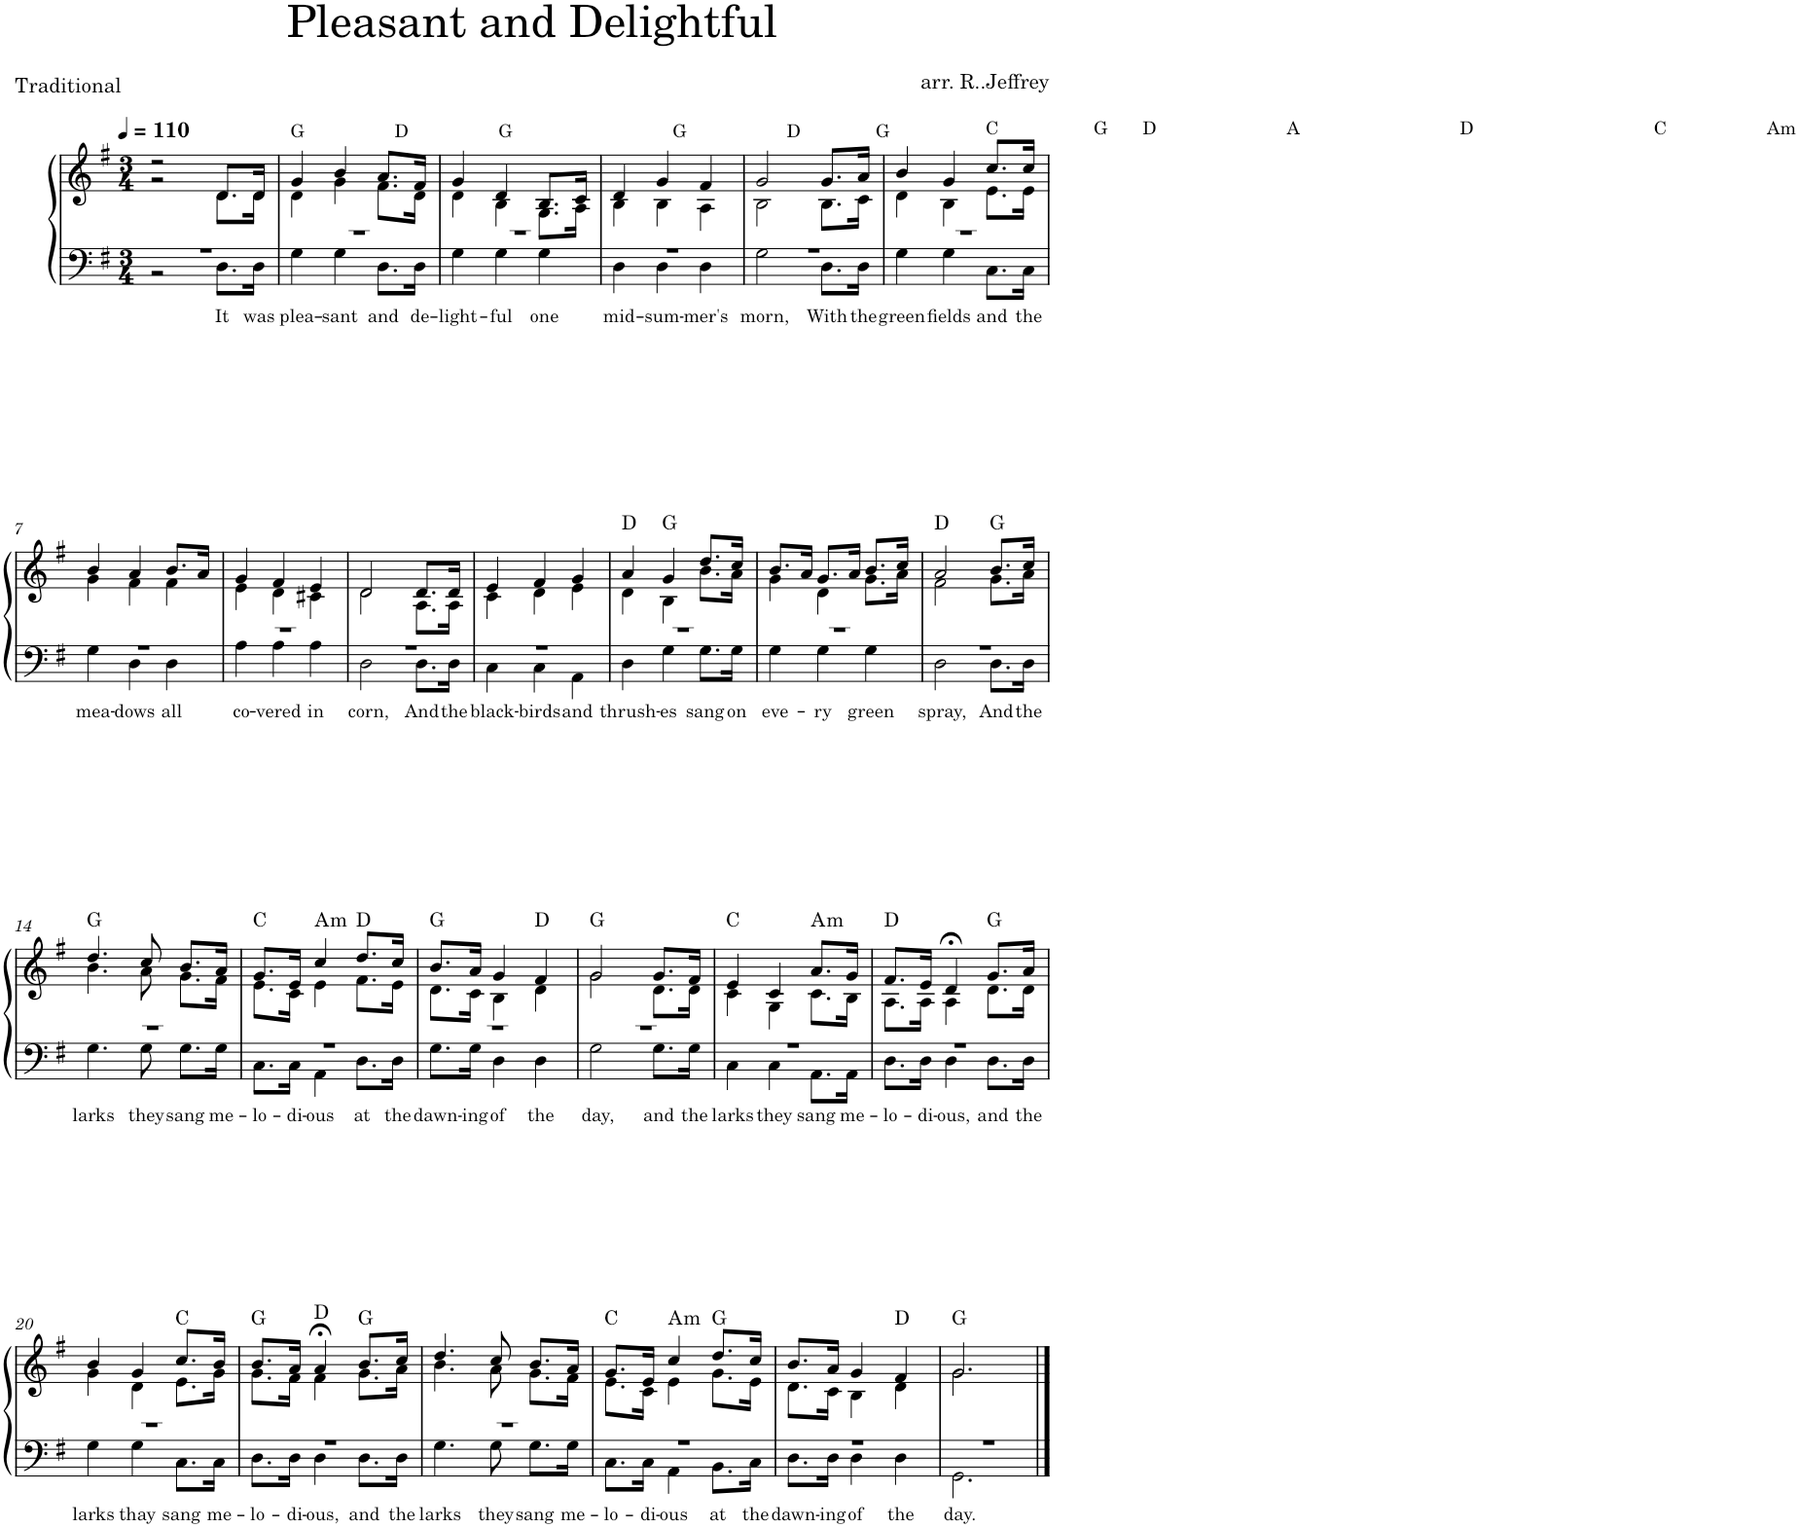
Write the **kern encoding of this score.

**kern	**text	**kern	**harte
*part1	*part1	*part1	*part1
*staff2	*staff2	*staff1	*
*I"Piano	*	*	*
*I'Pno.	*	*	*
*clefF4	*	*clefG2	*
*k[f#]	*	*k[f#]	*
*M3/4	*	*M3/4	*
*MM110	*	*MM110	*
=1	=1	=1	=1
*^	*	*^	*
2.r	2r	.	2r	2r	.
!	!	!LO:LY:b	!	!	!
.	8.D\L	It	8.d/L	8.d\L	.
!	!	!LO:LY:b	!	!	!
.	16D\Jk	was	16d/Jk	16d\Jk	.
=2	=2	=2	=2	=2	=2
!	!	!	!LO:TX:a:t=G                  D                  G                                G                    D               G	!	!
!	!	!LO:LY:b	!	!	!
2.r	4G\	plea-	4g/	4d\	.
!	!	!LO:LY:b	!	!	!
.	4G\	-sant	4b/	4g\	.
!	!	!LO:LY:b	!	!	!
.	8.D\L	and	8.a/L	8.f#\L	.
!	!	!LO:LY:b	!	!	!
.	16D\Jk	de-	16f#/Jk	16d\Jk	.
=3	=3	=3	=3	=3	=3
!	!	!LO:LY:b	!	!	!
2.r	4G\	-light-	4g/	4d\	.
!	!	!LO:LY:b	!	!	!
.	4G\	-ful	4d/	4B\	.
!	!	!LO:LY:b	!	!	!
.	4G\	one	8.B/L	8.G\L	.
.	.	.	16c/Jk	16A\Jk	.
=4	=4	=4	=4	=4	=4
!	!	!LO:LY:b	!	!	!
2.r	4D\	mid-	4d/	4B\	.
!	!	!LO:LY:b	!	!	!
.	4D\	-sum-	4g/	4B\	.
!	!	!LO:LY:b	!	!	!
.	4D\	-mer's	4f#/	4A\	.
=5	=5	=5	=5	=5	=5
!	!	!LO:LY:b	!	!	!
2.r	2G\	morn,	2g/	2B\	.
!	!	!LO:LY:b	!	!	!
.	8.D\L	With	8.g/L	8.B\L	.
!	!	!LO:LY:b	!	!	!
.	16D\Jk	the	16a/Jk	16c\Jk	.
=6	=6	=6	=6	=6	=6
!	!	!LO:LY:b	!	!	!
2.r	4G\	green	4b/	4d\	.
!	!	!LO:LY:b	!	!	!
.	4G\	fields	4g/	4B\	.
!	!	!	!LO:TX:a:t=C                   G       D                          A                                D                                    C                    Am	!	!
!	!	!LO:LY:b	!	!	!
.	8.C\L	and	8.cc/L	8.e\L	.
!	!	!LO:LY:b	!	!	!
.	16C\Jk	the	16cc/Jk	16e\Jk	.
!!LO:LB:g=z	!!
=7	=7	=7	=7	=7	=7
!	!	!LO:LY:b	!	!	!
2.r	4G\	mea-	4b/	4g\	.
!	!	!LO:LY:b	!	!	!
.	4D\	-dows	4a/	4f#\	.
!	!	!LO:LY:b	!	!	!
.	4D\	all	8.b/L	4f#\	.
.	.	.	16a/Jk	.	.
=8	=8	=8	=8	=8	=8
!	!	!LO:LY:b	!	!	!
2.r	4A\	co-	4g/	4e\	.
!	!	!LO:LY:b	!	!	!
.	4A\	-vered	4f#/	4d\	.
!	!	!LO:LY:b	!	!	!
.	4A\	in	4e/	4c#X\	.
=9	=9	=9	=9	=9	=9
!	!	!LO:LY:b	!	!	!
2.r	2D\	corn,	2d/	2d\	.
!	!	!LO:LY:b	!	!	!
.	8.D\L	And	8.d/L	8.A\L	.
!	!	!LO:LY:b	!	!	!
.	16D\Jk	the	16d/Jk	16A\Jk	.
=10	=10	=10	=10	=10	=10
!	!	!LO:LY:b	!	!	!
2.r	4C\	black-	4e/	4c\	.
!	!	!LO:LY:b	!	!	!
.	4C\	-birds	4f#/	4d\	.
!	!	!LO:LY:b	!	!	!
.	4AA\	and	4g/	4e\	.
=11	=11	=11	=11	=11	=11
!	!	!LO:LY:b	!	!	!
2.r	4D\	thrush-	4a/	4d\	D:maj
!	!	!LO:LY:b	!	!	!
.	4G\	-es	4g/	4B\	G:maj
!	!	!LO:LY:b	!	!	!
.	8.G\L	sang	8.dd/L	8.b\L	.
!	!	!LO:LY:b	!	!	!
.	16G\Jk	on	16cc/Jk	16a\Jk	.
=12	=12	=12	=12	=12	=12
!	!	!LO:LY:b	!	!	!
2.r	4G\	eve-	8.b/L	4g\	.
.	.	.	16a/Jk	.	.
!	!	!LO:LY:b	!	!	!
.	4G\	-ry	8.g/L	4d\	.
.	.	.	16a/Jk	.	.
!	!	!LO:LY:b	!	!	!
.	4G\	green	8.b/L	8.g\L	.
.	.	.	16cc/Jk	16a\Jk	.
=13	=13	=13	=13	=13	=13
!	!	!LO:LY:b	!	!	!
2.r	2D\	spray,	2a/	2f#\	D:maj
!	!	!LO:LY:b	!	!	!
.	8.D\L	And	8.b/L	8.g\L	G:maj
!	!	!LO:LY:b	!	!	!
.	16D\Jk	the	16cc/Jk	16a\Jk	.
!!LO:LB:g=z	!!
=14	=14	=14	=14	=14	=14
!	!	!LO:LY:b	!	!	!
2.r	4.G\	larks	4.dd/	4.b\	G:maj
!	!	!LO:LY:b	!	!	!
.	8G\	they	8cc/	8a\	.
!	!	!LO:LY:b	!	!	!
.	8.G\L	sang	8.b/L	8.g\L	.
!	!	!LO:LY:b	!	!	!
.	16G\Jk	me-	16a/Jk	16f#\Jk	.
=15	=15	=15	=15	=15	=15
!	!	!LO:LY:b	!	!	!
2.r	8.C\L	-lo-	8.g/L	8.e\L	C:maj
!	!	!LO:LY:b	!	!	!
.	16C\Jk	di-	16e/Jk	16c\Jk	.
!	!	!LO:LY:b	!	!	!LO:H:kt=m
.	4AA\	-ous	4cc/	4e\	A:min
!	!	!LO:LY:b	!	!	!
.	8.D\L	at	8.dd/L	8.f#\L	D:maj
!	!	!LO:LY:b	!	!	!
.	16D\Jk	the	16cc/Jk	16e\Jk	.
=16	=16	=16	=16	=16	=16
!	!	!LO:LY:b	!	!	!
2.r	8.G\L	dawn-	8.b/L	8.d\L	G:maj
!	!	!LO:LY:b	!	!	!
.	16G\Jk	-ing	16a/Jk	16c\Jk	.
!	!	!LO:LY:b	!	!	!
.	4D\	of	4g/	4B\	.
!	!	!LO:LY:b	!	!	!
.	4D\	the	4f#/	4d\	D:maj
=17	=17	=17	=17	=17	=17
!	!	!LO:LY:b	!	!	!
2.r	2G\	day,	2g/	2g\	G:maj
!	!	!LO:LY:b	!	!	!
.	8.G\L	and	8.g/L	8.d\L	.
!	!	!LO:LY:b	!	!	!
.	16G\Jk	the	16f#/Jk	16d\Jk	.
=18	=18	=18	=18	=18	=18
!	!	!LO:LY:b	!	!	!
2.r	4C\	larks	4e/	4c\	C:maj
!	!	!LO:LY:b	!	!	!
.	4C\	they	4c/	4G\	.
!	!	!LO:LY:b	!	!	!LO:H:kt=m
.	8.AA\L	sang	8.a/L	8.c\L	A:min
!	!	!LO:LY:b	!	!	!
.	16AA\Jk	me-	16g/Jk	16B\Jk	.
=19	=19	=19	=19	=19	=19
!	!	!LO:LY:b	!	!	!
2.r	8.D\L	lo-	8.f#/L	8.A\L	D:maj
!	!	!LO:LY:b	!	!	!
.	16D\Jk	-di-	16e/Jk	16A\Jk	.
!	!	!LO:LY:b	!	!	!
.	4D\	-ous,	4d;</	4A\	.
!	!	!LO:LY:b	!	!	!
.	8.D\L	and	8.g/L	8.d\L	G:maj
!	!	!LO:LY:b	!	!	!
.	16D\Jk	the	16a/Jk	16d\Jk	.
!!LO:LB:g=z	!!
=20	=20	=20	=20	=20	=20
!	!	!LO:LY:b	!	!	!
2.r	4G\	larks	4b/	4g\	.
!	!	!LO:LY:b	!	!	!
.	4G\	thay	4g/	4d\	.
!	!	!LO:LY:b	!	!	!
.	8.C\L	sang	8.cc/L	8.e\L	C:maj
!	!	!LO:LY:b	!	!	!
.	16C\Jk	me-	16b/Jk	16g\Jk	.
=21	=21	=21	=21	=21	=21
!	!	!LO:LY:b	!	!	!
2.r	8.D\L	-lo-	8.b/L	8.g\L	G:maj
!	!	!LO:LY:b	!	!	!
.	16D\Jk	-di-	16a/Jk	16f#\Jk	.
!	!	!LO:LY:b	!	!	!
.	4D\	-ous,	4a;</	4f#\	D:maj
!	!	!LO:LY:b	!	!	!
.	8.D\L	and	8.b/L	8.g\L	G:maj
!	!	!LO:LY:b	!	!	!
.	16D\Jk	the	16cc/Jk	16a\Jk	.
=22	=22	=22	=22	=22	=22
!	!	!LO:LY:b	!	!	!
2.r	4.G\	larks	4.dd/	4.b\	.
!	!	!LO:LY:b	!	!	!
.	8G\	they	8cc/	8a\	.
!	!	!LO:LY:b	!	!	!
.	8.G\L	sang	8.b/L	8.g\L	.
!	!	!LO:LY:b	!	!	!
.	16G\Jk	me-	16a/Jk	16f#\Jk	.
=23	=23	=23	=23	=23	=23
!	!	!LO:LY:b	!	!	!
2.r	8.C\L	-lo-	8.g/L	8.e\L	C:maj
!	!	!LO:LY:b	!	!	!
.	16C\Jk	-di-	16e/Jk	16c\Jk	.
!	!	!LO:LY:b	!	!	!LO:H:kt=m
.	4AA\	-ous	4cc/	4e\	A:min
!	!	!LO:LY:b	!	!	!
.	8.BB\L	at	8.dd/L	8.g\L	G:maj
!	!	!LO:LY:b	!	!	!
.	16C\Jk	the	16cc/Jk	16e\Jk	.
=24	=24	=24	=24	=24	=24
!	!	!LO:LY:b	!	!	!
2.r	8.D\L	dawn-	8.b/L	8.d\L	.
!	!	!LO:LY:b	!	!	!
.	16D\Jk	-ing	16a/Jk	16c\Jk	.
!	!	!LO:LY:b	!	!	!
.	4D\	of	4g/	4B\	.
!	!	!LO:LY:b	!	!	!
.	4D\	the	4f#/	4d\	D:maj
=25	=25	=25	=25	=25	=25
!	!	!LO:LY:b	!	!	!
2.r	2.GG\	day.	2.g/	2.g\	G:maj
*v	*v	*	*	*	*
*	*	*v	*v	*
==	==	==	==
*-	*-	*-	*-
